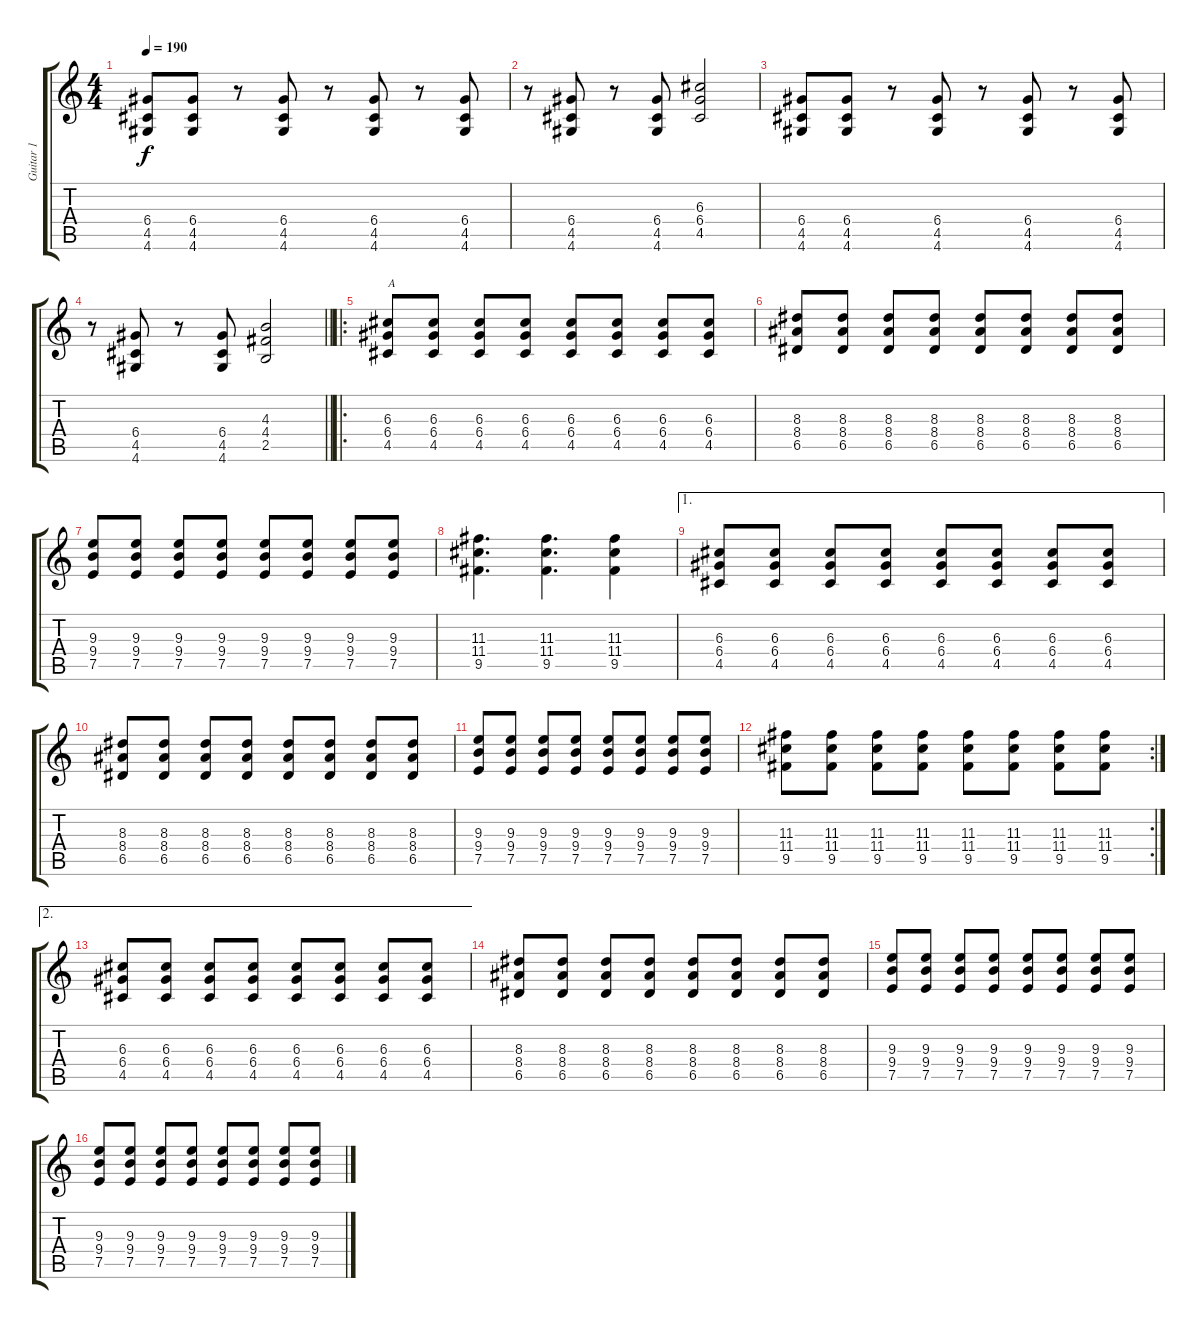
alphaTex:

\track ("Guitar 1" "Guitar 1") {instrument distortionguitar}
\staff {score tabs}
\tuning (E4 B3 G3 D3 A2 E2) {hide}
\ts (4 4)
\tempo 190
\clef g2
\ks c
(6.4 4.5 4.6).8{dy f} (6.4 4.5 4.6).8 r.8 (6.4 4.5 4.6).8 r.8 (6.4 4.5 4.6).8 r.8 (6.4 4.5 4.6).8 |
r.8 (6.4 4.5 4.6).8 r.8 (6.4 4.5 4.6).8 (6.3 6.4 4.5).2 |
(6.4 4.5 4.6).8 (6.4 4.5 4.6).8 r.8 (6.4 4.5 4.6).8 r.8 (6.4 4.5 4.6).8 r.8 (6.4 4.5 4.6).8 |
\barLineRight lightlight
r.8 (6.4 4.5 4.6).8 r.8 (6.4 4.5 4.6).8 (4.3 4.4 2.5).2 |
\ro
(6.3 6.4 4.5).8{txt "A"} (6.3 6.4 4.5).8 (6.3 6.4 4.5).8 (6.3 6.4 4.5).8 (6.3 6.4 4.5).8 (6.3 6.4 4.5).8 (6.3 6.4 4.5).8 (6.3 6.4 4.5).8 |
(8.3 8.4 6.5).8 (8.3 8.4 6.5).8 (8.3 8.4 6.5).8 (8.3 8.4 6.5).8 (8.3 8.4 6.5).8 (8.3 8.4 6.5).8 (8.3 8.4 6.5).8 (8.3 8.4 6.5).8 |
(9.3 9.4 7.5).8 (9.3 9.4 7.5).8 (9.3 9.4 7.5).8 (9.3 9.4 7.5).8 (9.3 9.4 7.5).8 (9.3 9.4 7.5).8 (9.3 9.4 7.5).8 (9.3 9.4 7.5).8 |
(11.3 11.4 9.5).4{d} (11.3 11.4 9.5).4{d} (11.3 11.4 9.5).4 |
\ae 1
(6.3 6.4 4.5).8 (6.3 6.4 4.5).8 (6.3 6.4 4.5).8 (6.3 6.4 4.5).8 (6.3 6.4 4.5).8 (6.3 6.4 4.5).8 (6.3 6.4 4.5).8 (6.3 6.4 4.5).8 |
(8.3 8.4 6.5).8 (8.3 8.4 6.5).8 (8.3 8.4 6.5).8 (8.3 8.4 6.5).8 (8.3 8.4 6.5).8 (8.3 8.4 6.5).8 (8.3 8.4 6.5).8 (8.3 8.4 6.5).8 |
(9.3 9.4 7.5).8 (9.3 9.4 7.5).8 (9.3 9.4 7.5).8 (9.3 9.4 7.5).8 (9.3 9.4 7.5).8 (9.3 9.4 7.5).8 (9.3 9.4 7.5).8 (9.3 9.4 7.5).8 |
\rc 2
(11.3 11.4 9.5).8 (11.3 11.4 9.5).8 (11.3 11.4 9.5).8 (11.3 11.4 9.5).8 (11.3 11.4 9.5).8 (11.3 11.4 9.5).8 (11.3 11.4 9.5).8 (11.3 11.4 9.5).8 |
\ae 2
(6.3 6.4 4.5).8 (6.3 6.4 4.5).8 (6.3 6.4 4.5).8 (6.3 6.4 4.5).8 (6.3 6.4 4.5).8 (6.3 6.4 4.5).8 (6.3 6.4 4.5).8 (6.3 6.4 4.5).8 |
(8.3 8.4 6.5).8 (8.3 8.4 6.5).8 (8.3 8.4 6.5).8 (8.3 8.4 6.5).8 (8.3 8.4 6.5).8 (8.3 8.4 6.5).8 (8.3 8.4 6.5).8 (8.3 8.4 6.5).8 |
(9.3 9.4 7.5).8 (9.3 9.4 7.5).8 (9.3 9.4 7.5).8 (9.3 9.4 7.5).8 (9.3 9.4 7.5).8 (9.3 9.4 7.5).8 (9.3 9.4 7.5).8 (9.3 9.4 7.5).8 |
(9.3 9.4 7.5).8 (9.3 9.4 7.5).8 (9.3 9.4 7.5).8 (9.3 9.4 7.5).8 (9.3 9.4 7.5).8 (9.3 9.4 7.5).8 (9.3 9.4 7.5).8 (9.3 9.4 7.5).8
